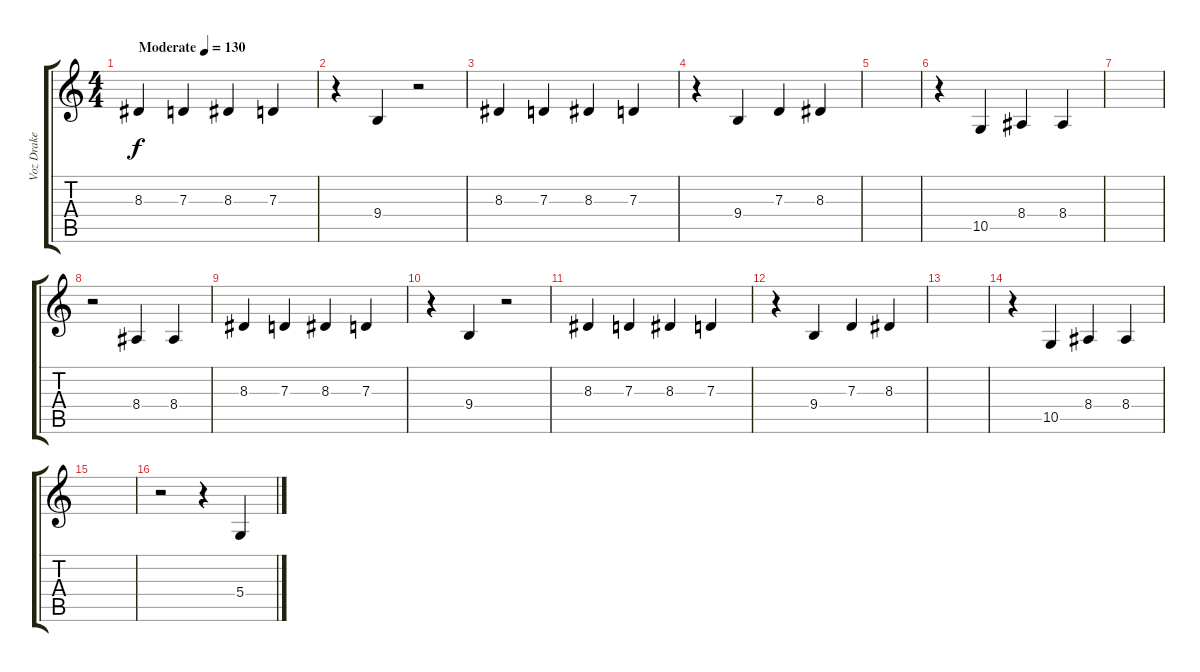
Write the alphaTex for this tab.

\track ("Voz Drake" "Voz Drake") {instrument violin}
\staff {score tabs}
\tuning (E4 B3 G3 D3 A2 E2) {hide}
\ts (4 4)
\tempo (130 "Moderate")
\clef g2
\ks c
8.3.4{dy f instrument violin} 7.3.4 8.3.4 7.3.4 |
r.4 9.4.4 r.2 |
8.3.4 7.3.4 8.3.4 7.3.4 |
r.4 9.4.4 7.3.4 8.3.4 |
|
r.4 10.5.4 8.4.4 8.4.4 |
|
r.2 8.4.4 8.4.4 |
8.3.4 7.3.4 8.3.4 7.3.4 |
r.4 9.4.4 r.2 |
8.3.4 7.3.4 8.3.4 7.3.4 |
r.4 9.4.4 7.3.4 8.3.4 |
|
r.4 10.5.4 8.4.4 8.4.4 |
|
r.2 r.4 5.4.4
